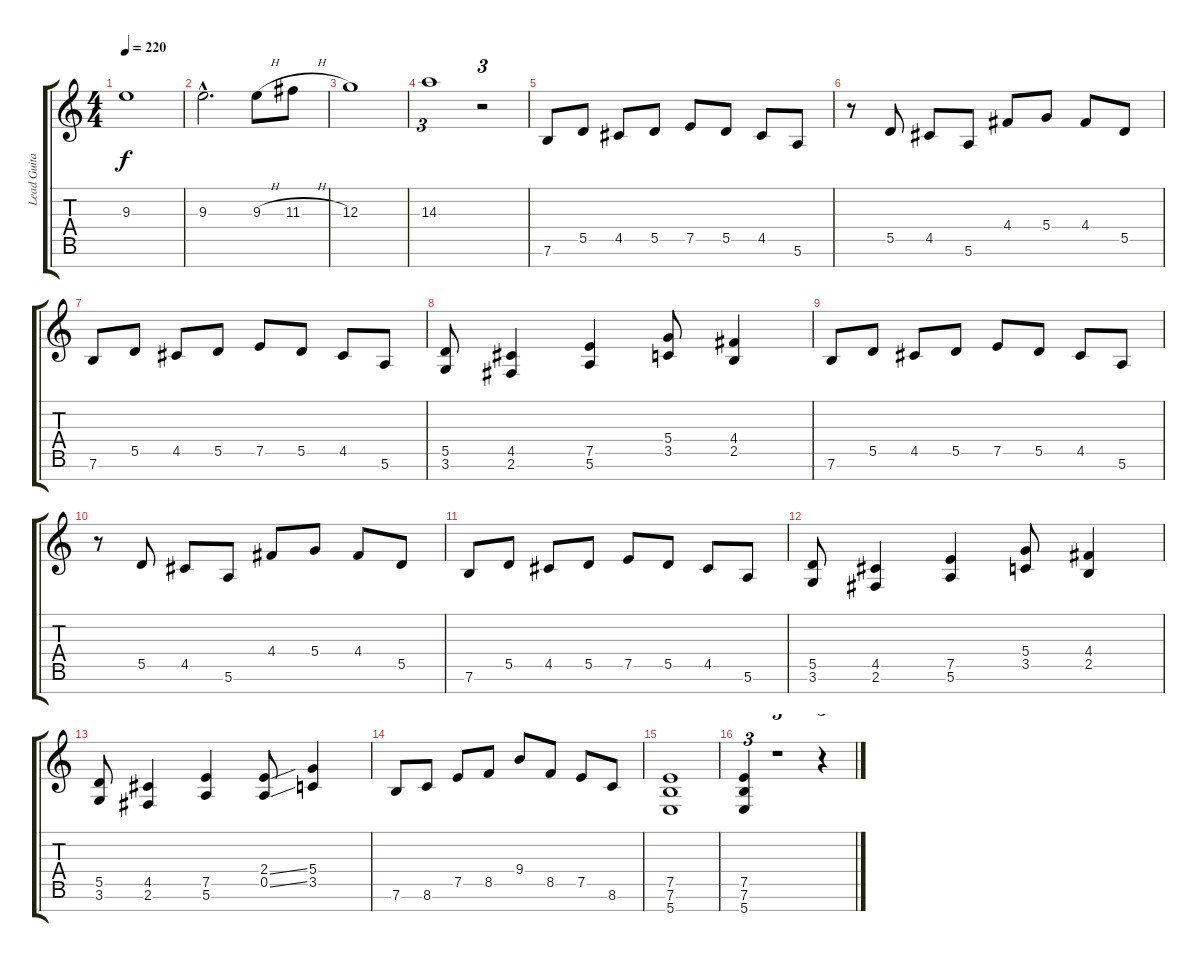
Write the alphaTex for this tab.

\track ("Lead Guitar (Buz McGrath)" "Lead Guita") {instrument overdrivenguitar}
\staff {score tabs}
\tuning (E4 B3 G3 D3 A2 E2 B1) {hide}
\ts (4 4)
\tempo 220
\clef g2
\ks c
9.3.1{dy f} |
9.3{hac}.2{d} 9.3{h}.8 11.3{h}.8 |
12.3.1 |
14.3.1{tu (3 2)} r.2{tu (3 2)} |
7.6.8 5.5.8 4.5.8 5.5.8 7.5.8 5.5.8 4.5.8 5.6.8 |
r.8 5.5.8 4.5.8 5.6.8 4.4.8 5.4.8 4.4.8 5.5.8 |
7.6.8 5.5.8 4.5.8 5.5.8 7.5.8 5.5.8 4.5.8 5.6.8 |
(5.5 3.6).8 (4.5 2.6).4 (7.5 5.6).4 (5.4 3.5).8 (4.4 2.5).4 |
7.6.8 5.5.8 4.5.8 5.5.8 7.5.8 5.5.8 4.5.8 5.6.8 |
r.8 5.5.8 4.5.8 5.6.8 4.4.8 5.4.8 4.4.8 5.5.8 |
7.6.8 5.5.8 4.5.8 5.5.8 7.5.8 5.5.8 4.5.8 5.6.8 |
(5.5 3.6).8 (4.5 2.6).4 (7.5 5.6).4 (5.4 3.5).8 (4.4 2.5).4 |
(5.5 3.6).8 (4.5 2.6).4 (7.5 5.6).4 (2.4{ss} 0.5{ss}).8 (5.4 3.5).4 |
7.6.8 8.6.8 7.5.8 8.5.8 9.4.8 8.5.8 7.5.8 8.6.8 |
(7.5 7.6 5.7).1 |
(7.5 7.6 5.7).4{tu (3 2)} r.1{tu (3 2)} r.4{tu (3 2)}
